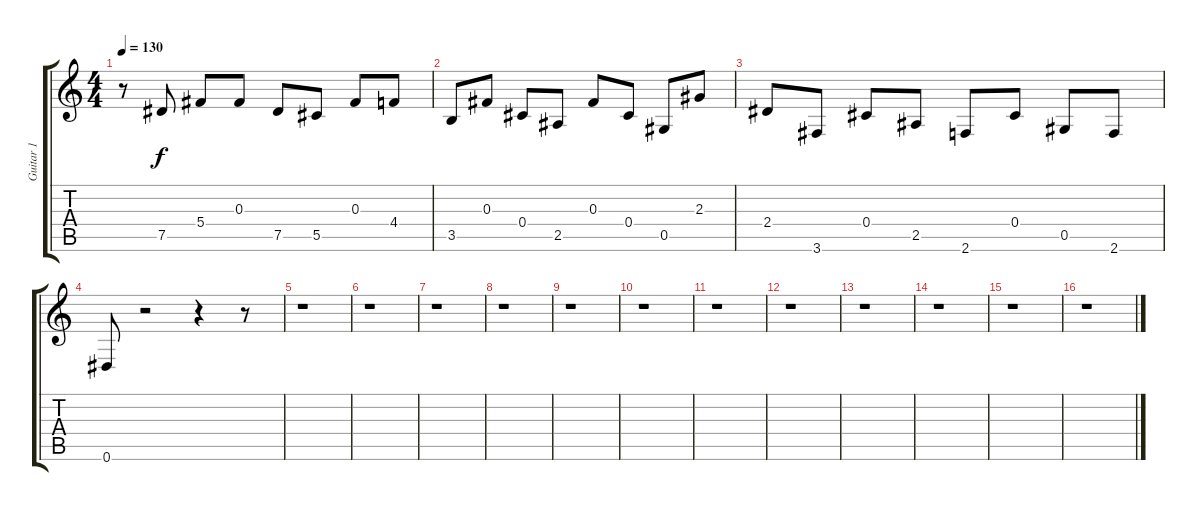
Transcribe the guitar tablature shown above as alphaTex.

\track ("Guitar 1" "Guitar 1") {instrument acousticguitarsteel}
\staff {score tabs}
\tuning (Eb4 Bb3 Gb3 Db3 Ab2 Eb2) {hide}
\ts (4 4)
\tempo 130
\clef g2
\ks c
r.8{dy f instrument acousticguitarsteel} 7.5.8 5.4.8 0.3.8 7.5.8 5.5.8 0.3.8 4.4.8 |
3.5.8 0.3.8 0.4.8 2.5.8 0.3.8 0.4.8 0.5.8 2.3.8 |
2.4.8 3.6.8 0.4.8 2.5.8 2.6.8 0.4.8 0.5.8 2.6.8 |
0.6.8 r.2 r.4 r.8 |
r.1 |
r.1 |
r.1 |
r.1 |
r.1 |
r.1 |
r.1 |
r.1 |
r.1 |
r.1 |
r.1 |
r.1
